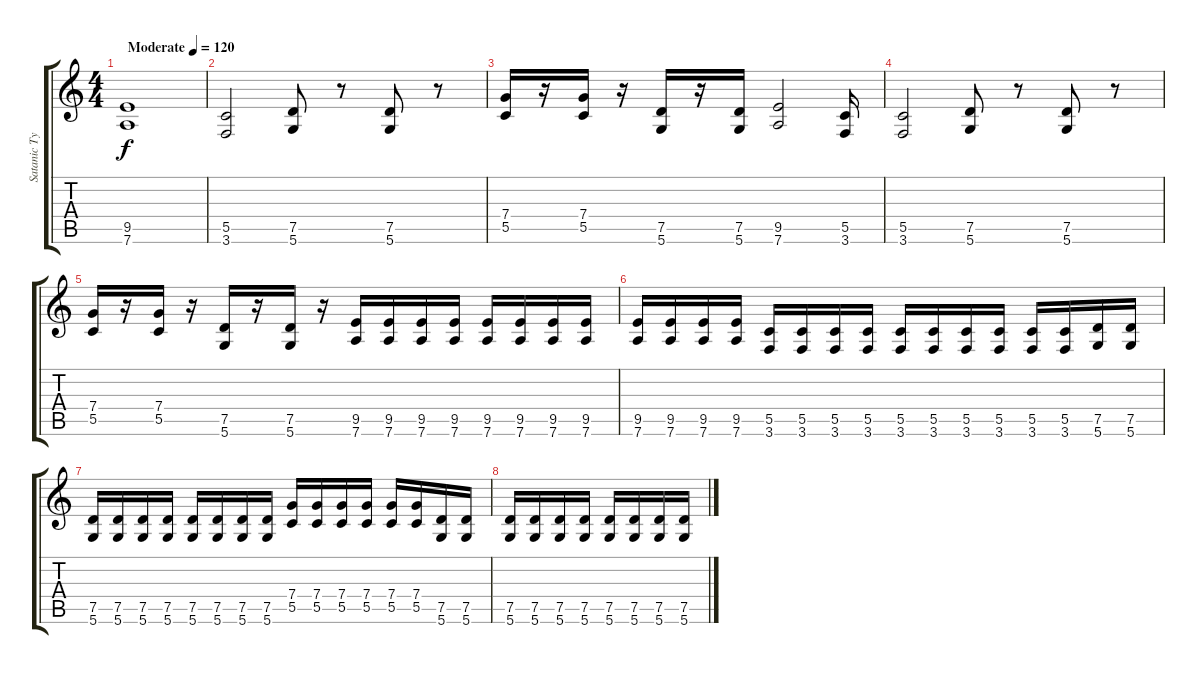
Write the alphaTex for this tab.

\track ("Satanic Tyrant Werwolf" "Satanic Ty") {instrument distortionguitar}
\staff {score tabs}
\tuning (D4 A3 F3 C3 G2 D2) {hide}
\ts (4 4)
\tempo (120 "Moderate")
\clef g2
\ks c
(9.5 7.6).1{dy f instrument distortionguitar} |
(5.5 3.6).2 (7.5 5.6).8 r.8 (7.5 5.6).8 r.8 |
(7.4 5.5).16 r.16 (7.4 5.5).16 r.16 (7.5 5.6).16 r.16 (7.5 5.6).16 (9.5 7.6).2 (5.5 3.6).16 |
(5.5 3.6).2 (7.5 5.6).8 r.8 (7.5 5.6).8 r.8 |
(7.4 5.5).16 r.16 (7.4 5.5).16 r.16 (7.5 5.6).16 r.16 (7.5 5.6).16 r.16 (9.5 7.6).16 (9.5 7.6).16 (9.5 7.6).16 (9.5 7.6).16 (9.5 7.6).16 (9.5 7.6).16 (9.5 7.6).16 (9.5 7.6).16 |
(9.5 7.6).16 (9.5 7.6).16 (9.5 7.6).16 (9.5 7.6).16 (5.5 3.6).16 (5.5 3.6).16 (5.5 3.6).16 (5.5 3.6).16 (5.5 3.6).16 (5.5 3.6).16 (5.5 3.6).16 (5.5 3.6).16 (5.5 3.6).16 (5.5 3.6).16 (7.5 5.6).16 (7.5 5.6).16 |
(7.5 5.6).16 (7.5 5.6).16 (7.5 5.6).16 (7.5 5.6).16 (7.5 5.6).16 (7.5 5.6).16 (7.5 5.6).16 (7.5 5.6).16 (7.4 5.5).16 (7.4 5.5).16 (7.4 5.5).16 (7.4 5.5).16 (7.4 5.5).16 (7.4 5.5).16 (7.5 5.6).16 (7.5 5.6).16 |
(7.5 5.6).16 (7.5 5.6).16 (7.5 5.6).16 (7.5 5.6).16 (7.5 5.6).16 (7.5 5.6).16 (7.5 5.6).16 (7.5 5.6).16
